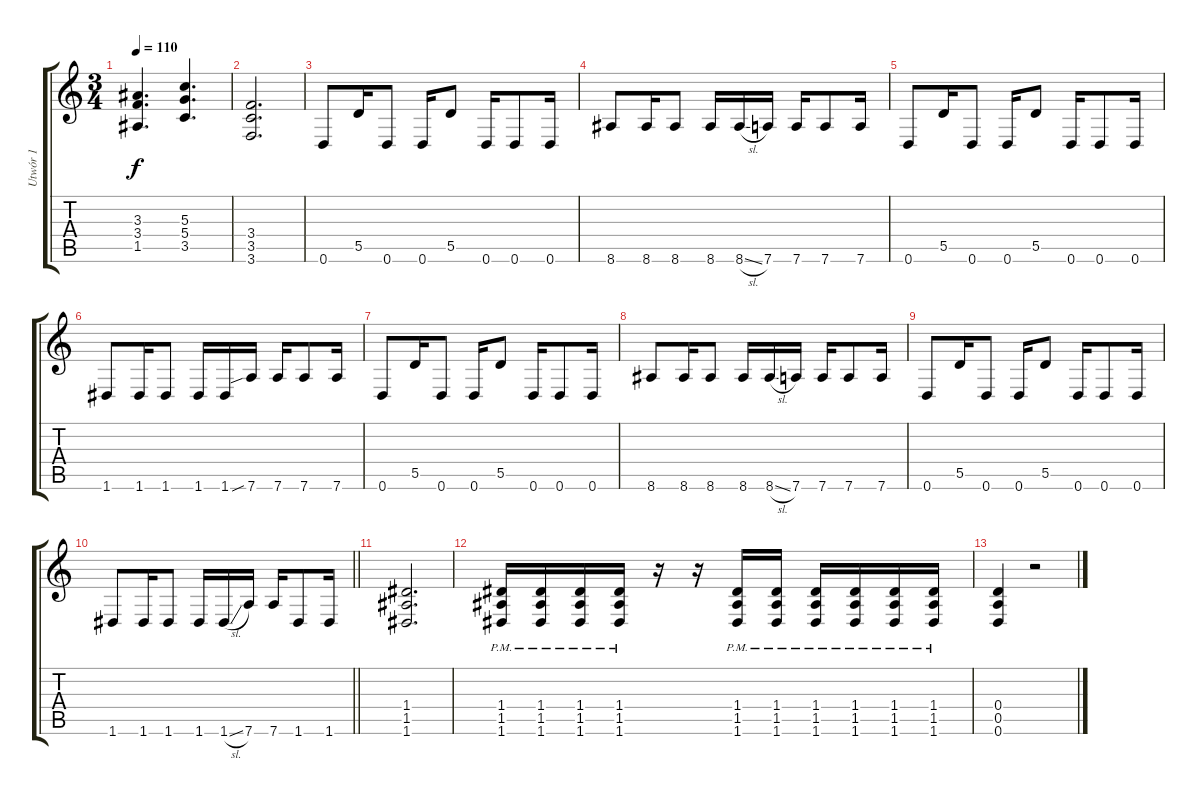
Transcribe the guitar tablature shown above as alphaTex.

\track ("Utwór 1" "Utwór 1") {instrument distortionguitar}
\staff {score tabs}
\tuning (E4 B3 G3 D3 A2 D2) {hide}
\ts (3 4)
\tempo 110
\clef g2
\ks c
(3.3 3.4 1.5).4{d dy f} (5.3 5.4 3.5).4{d} |
(3.4 3.5 3.6).2{d} |
0.6.8 5.5.16 0.6.8 0.6.16 5.5.8 0.6.16 0.6.8 0.6.16 |
8.6.8 8.6.16 8.6.8 8.6.16 8.6{sl}.16 7.6.16 7.6.16 7.6.8 7.6.16 |
0.6.8 5.5.16 0.6.8 0.6.16 5.5.8 0.6.16 0.6.8 0.6.16 |
1.6.8 1.6.16 1.6.8 1.6.16 1.6.16 7.6{sib}.16 7.6.16 7.6.8 7.6.16 |
0.6.8 5.5.16 0.6.8 0.6.16 5.5.8 0.6.16 0.6.8 0.6.16 |
8.6.8 8.6.16 8.6.8 8.6.16 8.6{sl}.16 7.6.16 7.6.16 7.6.8 7.6.16 |
0.6.8 5.5.16 0.6.8 0.6.16 5.5.8 0.6.16 0.6.8 0.6.16 |
\barLineRight lightlight
1.6.8 1.6.16 1.6.8 1.6.16 1.6{sl}.16 7.6.16 7.6.16 1.6.8 1.6.16 |
(1.4 1.5 1.6).2{d} |
(1.4{pm} 1.5{pm} 1.6{pm}).16 (1.4{pm} 1.5{pm} 1.6{pm}).16 (1.4{pm} 1.5{pm} 1.6{pm}).16 (1.4{pm} 1.5{pm} 1.6{pm}).16 r.16 r.16 (1.4{pm} 1.5{pm} 1.6{pm}).16 (1.4{pm} 1.5{pm} 1.6{pm}).16 (1.4{pm} 1.5{pm} 1.6{pm}).16 (1.4{pm} 1.5{pm} 1.6{pm}).16 (1.4{pm} 1.5{pm} 1.6{pm}).16 (1.4{pm} 1.5{pm} 1.6{pm}).16 |
(0.4 0.5 0.6).4 r.2
